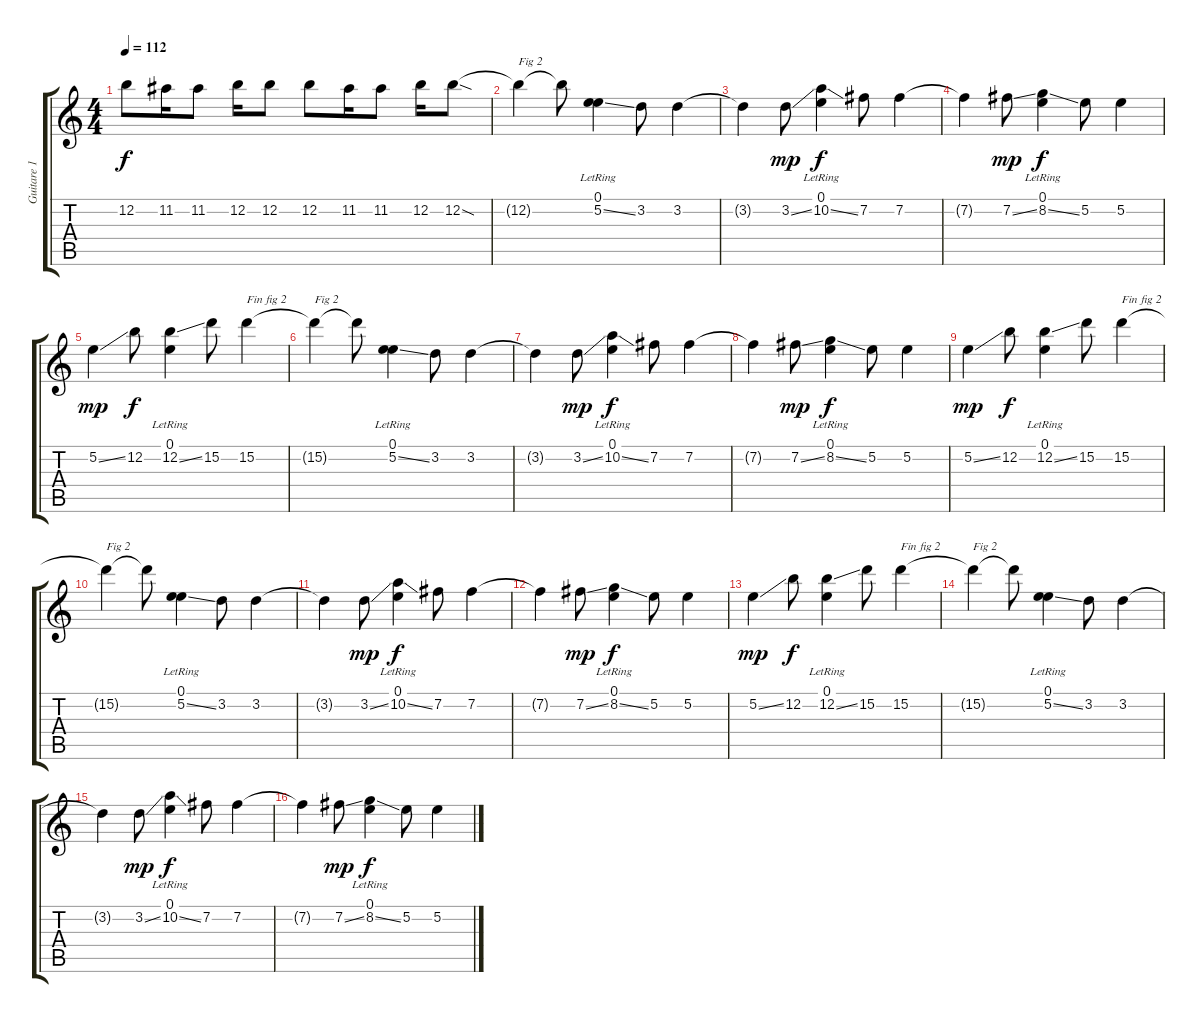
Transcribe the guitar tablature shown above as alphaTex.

\track ("Guitare 1" "Guitare 1") {instrument distortionguitar}
\staff {score tabs}
\tuning (E4 B3 G3 D3 A2 E2) {hide}
\ts (4 4)
\tempo 112
\clef g2
\ks c
12.2.8{dy f} 11.2.16 11.2.8 12.2.16 12.2.8 12.2.8 11.2.16 11.2.8 12.2.16 12.2{sod}.8 |
12.2{t}.4{txt "Fig 2"} 12.2{t}.8 (0.1{lr} 5.2{ss}).4 3.2.8 3.2.4 |
3.2{t}.4 3.2{ss}.8{dy mp} (0.1{lr} 10.2{ss}).4{dy f} 7.2.8 7.2.4 |
7.2{t}.4 7.2{ss}.8{dy mp} (0.1{lr} 8.2{ss}).4{dy f} 5.2.8 5.2.4 |
5.2{ss}.4{dy mp} 12.2.8{dy f} (0.1{lr} 12.2{ss}).4 15.2.8 15.2.4{txt "Fin fig 2"} |
15.2{t}.4{txt "Fig 2"} 15.2{t}.8 (0.1{lr} 5.2{ss}).4 3.2.8 3.2.4 |
3.2{t}.4 3.2{ss}.8{dy mp} (0.1{lr} 10.2{ss}).4{dy f} 7.2.8 7.2.4 |
7.2{t}.4 7.2{ss}.8{dy mp} (0.1{lr} 8.2{ss}).4{dy f} 5.2.8 5.2.4 |
5.2{ss}.4{dy mp} 12.2.8{dy f} (0.1{lr} 12.2{ss}).4 15.2.8 15.2.4{txt "Fin fig 2"} |
15.2{t}.4{txt "Fig 2"} 15.2{t}.8 (0.1{lr} 5.2{ss}).4 3.2.8 3.2.4 |
3.2{t}.4 3.2{ss}.8{dy mp} (0.1{lr} 10.2{ss}).4{dy f} 7.2.8 7.2.4 |
7.2{t}.4 7.2{ss}.8{dy mp} (0.1{lr} 8.2{ss}).4{dy f} 5.2.8 5.2.4 |
5.2{ss}.4{dy mp} 12.2.8{dy f} (0.1{lr} 12.2{ss}).4 15.2.8 15.2.4{txt "Fin fig 2"} |
15.2{t}.4{txt "Fig 2"} 15.2{t}.8 (0.1{lr} 5.2{ss}).4 3.2.8 3.2.4 |
3.2{t}.4 3.2{ss}.8{dy mp} (0.1{lr} 10.2{ss}).4{dy f} 7.2.8 7.2.4 |
7.2{t}.4 7.2{ss}.8{dy mp} (0.1{lr} 8.2{ss}).4{dy f} 5.2.8 5.2.4
